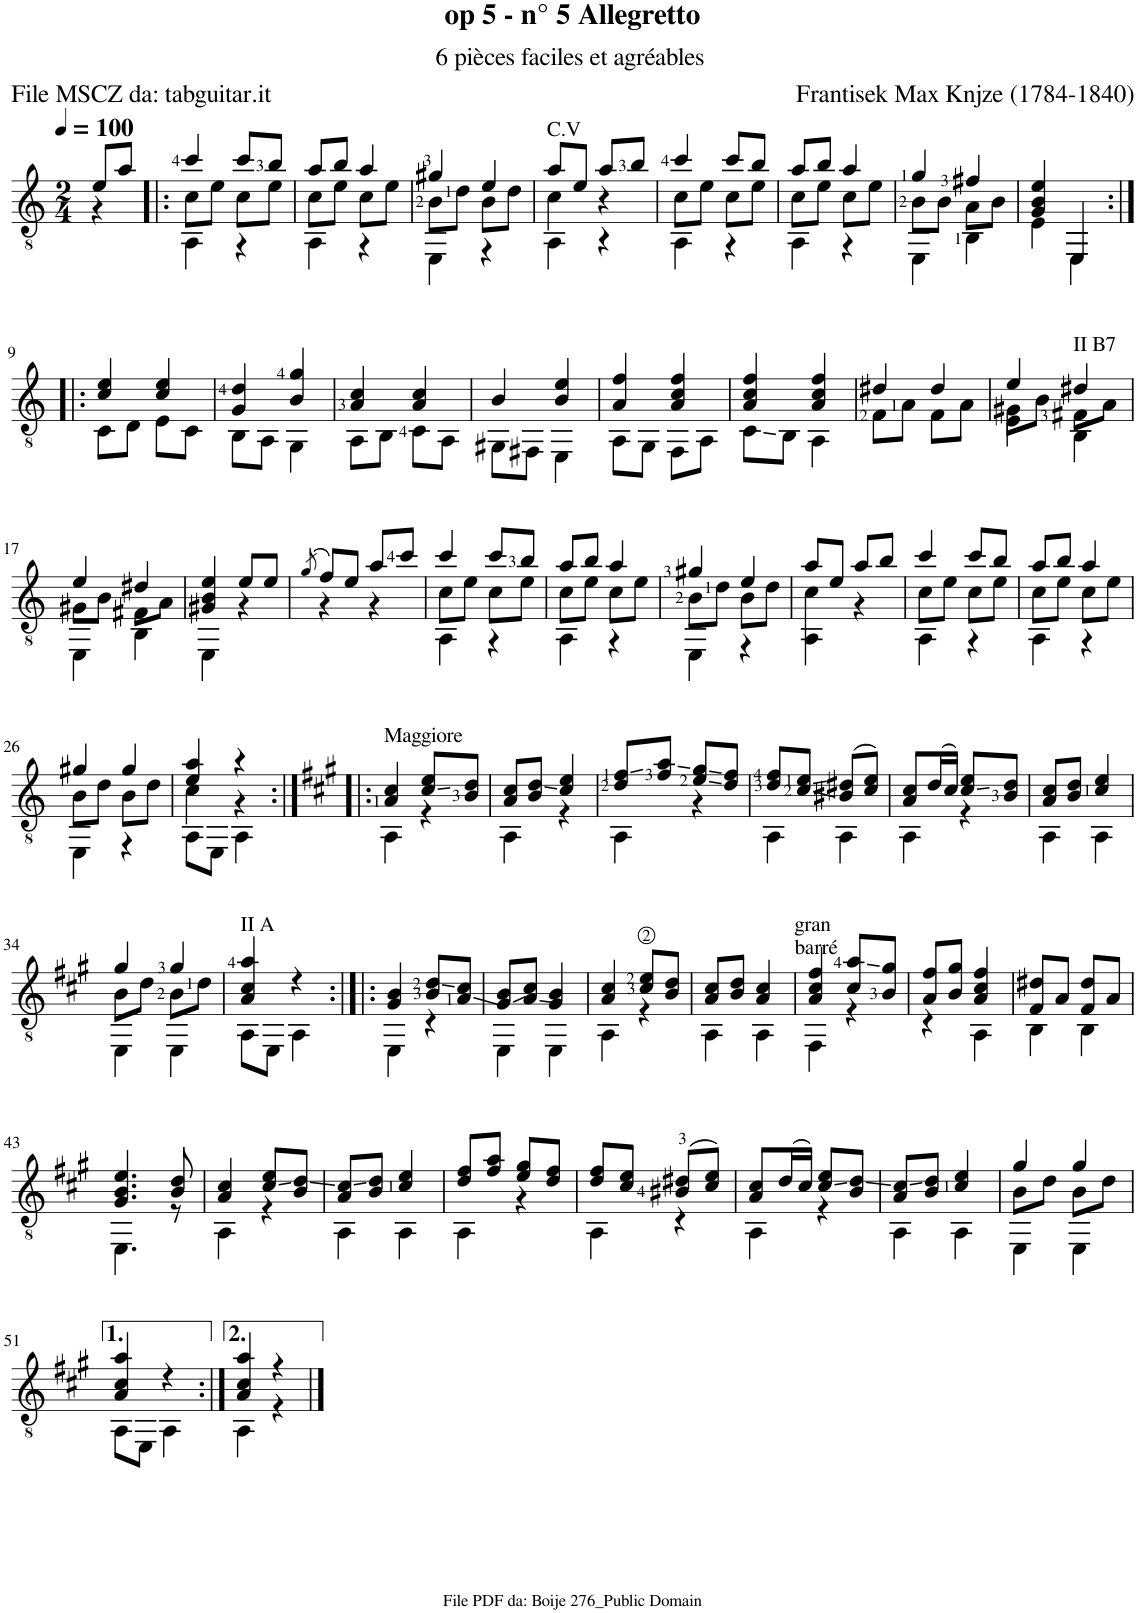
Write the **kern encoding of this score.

**kern
*part1
*staff1
*I"Guitar
*I'Guit.
*clefGv2
*k[]
*M2/4
*MM100
=
*^
8e/L	4r
8a/J	.
=1!|:	=1!|:
*	*^
4cc/	8c\L	4AA\
.	8e\J	.
8cc/L	8c\L	4r
8b/J	8e\J	.
=2	=2	=2
8a/L	8c\L	4AA\
8b/J	8e\J	.
4a/	8c\L	4r
.	8e\J	.
=3	=3	=3
4g#X/	8B\L	4EE\
.	8d\J	.
4e/	8B\L	4r
.	8d\J	.
=4	=4	=4
!LO:TX:a:t=C.V	!	!
8a/L	4c\	4AA\
8e/J	.	.
8a/L	4r	4r
8b/J	.	.
=5	=5	=5
4cc/	8c\L	4AA\
.	8e\J	.
8cc/L	8c\L	4r
8b/J	8e\J	.
=6	=6	=6
8a/L	8c\L	4AA\
8b/J	8e\J	.
4a/	8c\L	4r
.	8e\J	.
=7	=7	=7
4g/	8B\L	4EE\
.	8B\J	.
4f#X/	8A\L	4BB\
.	8B\J	.
*	*v	*v
=8	=8
4G/ 4B/ 4e/	4E\
4EE/	4EE\
!!LO:LB:g=z	!!
=9:|!|:	=9:|!|:
4c/ 4e/	8C\L
.	8D\J
4c/ 4e/	8E\L
.	8C\J
=10	=10
4G/ 4d/	8BB\L
.	8AA\J
4B/ 4g/	4GG\
=11	=11
4A/ 4c/	8AA\L
.	8BB\J
4A/ 4c/	8C\L
.	8AA\J
=12	=12
4B/	8GG#X\L
.	8FF#X\J
4B/ 4e/	4EE\
=13	=13
4A/ 4f/	8AA\L
.	8GG\J
4A/ 4c/ 4f/	8FF\L
.	8AA\J
=14	=14
4A/ 4c/ 4f/	8C\L
.	8BB\J
4A/ 4c/ 4f/	4AA\
=15	=15
4d#X/	8F\L
.	8A\J
4d#/	8F\L
.	8A\J
=16	=16
*	*^
4e/	8G#X\L	4E\
.	8B\J	.
!LO:TX:a:t=II B7	!	!
4d#X/	8F#X\L	4BB\
.	8A\J	.
!!LO:LB:g=z	!!	!!
=17	=17	=17
4e/	8G#X\L	4EE\
.	8B\J	.
4d#X/	8F#X\L	4BB\
.	8A\J	.
*	*v	*v
=18	=18
4G#X/ 4B/ 4e/	4EE\
8e/L	4r
8e/J	.
=19	=19
(8qg/	.
8f/L)	4r
8e/J	.
8a/L	4r
8cc/J	.
=20	=20
*	*^
4cc/	8c\L	4AA\
.	8e\J	.
8cc/L	8c\L	4r
8b/J	8e\J	.
=21	=21	=21
8a/L	8c\L	4AA\
8b/J	8e\J	.
4a/	8c\L	4r
.	8e\J	.
=22	=22	=22
4g#X/	8B\L	4EE\
.	8d\J	.
4e/	8B\L	4r
.	8d\J	.
*	*v	*v
=23	=23
8a/L	4AA\ 4c\
8e/J	.
8a/L	4r
8b/J	.
=24	=24
*	*^
4cc/	8c\L	4AA\
.	8e\J	.
8cc/L	8c\L	4r
8b/J	8e\J	.
=25	=25	=25
8a/L	8c\L	4AA\
8b/J	8e\J	.
4a/	8c\L	4r
.	8e\J	.
!!LO:LB:g=z	!!	!!
=26	=26	=26
4g#X/	8B\L	4EE\
.	8d\J	.
4g#/	8B\L	4r
.	8d\J	.
=27	=27	=27
4e/ 4a/	4c\	8AA\L
.	.	8EE\J
4r	4r	4AA\
*v	*v	*v
=28:|!|:
*k[f#c#g#]
*^
*	*^
!LO:TX:a:t=Maggiore	!	!
*	*v	*v
4A/ 4c#/	4AA\
8c#/ 8e/L	4r
8B/ 8d/J	.
=29	=29
8A/ 8c#/L	4AA\
8B/ 8d/J	.
4c#/ 4e/	4r
=30	=30
8d/ 8f#/L	4AA\
8f#/ 8a/J	.
8e/ 8g#/L	4r
8d/ 8f#/J	.
=31	=31
8d/ 8f#/L	4AA\
8c#/ 8e/J	.
(8B#X/ 8d#X/L	4AA\
8c#/ 8e/J)	.
=32	=32
8A/ 8c#/L	4AA\
(16d/L	.
16c#/JJ)	.
8c#/ 8e/L	4r
8B/ 8d/J	.
=33	=33
8A/ 8c#/L	4AA\
8B/ 8d/J	.
4c#/ 4e/	4AA\
!!LO:LB:g=z	!!
=34	=34
*	*^
4g#/	8B\L	4EE\
.	8d\J	.
4g#/	8B\L	4EE\
.	8d\J	.
*	*v	*v
=35	=35
!LO:TX:a:t=II A	!
4A/ 4c#/ 4a/	8AA\L
.	8EE\J
4r	4AA\
=36:|!|:	=36:|!|:
4G#/ 4B/	4EE\
8B/ 8d/L	4r
8A/ 8c#/J	.
=37	=37
8G#/ 8B/L	4EE\
8A/ 8c#/J	.
4G#/ 4B/	4EE\
=38	=38
4A/ 4c#/	4AA\
8c#/ 8e/L	4r
8B/ 8d/J	.
=39	=39
8A/ 8c#/L	4AA\
8B/ 8d/J	.
4A/ 4c#/	4AA\
=40	=40
!LO:TX:a:t=gran	!
!LO:TX:a:t=barré	!
4A/ 4c#/ 4f#/	4FF#\
8c#/ 8a/L	4r
8B/ 8g#/J	.
=41	=41
8A/ 8f#/L	4r
8B/ 8g#/J	.
4A/ 4c#/ 4f#/	4AA\
=42	=42
8F#/ 8d#X/L	4BB\
8A/J	.
8F#/ 8d#/L	4BB\
8A/J	.
!!LO:LB:g=z	!!
=43	=43
4.G#/ 4.B/ 4.e/	4.EE\
8B/ 8d/	8r
=44	=44
4A/ 4c#/	4AA\
8c#/ 8e/L	4r
8B/ 8d/J	.
=45	=45
8A/ 8c#/L	4AA\
8B/ 8d/J	.
4c#/ 4e/	4AA\
=46	=46
8d/ 8f#/L	4AA\
8f#/ 8a/J	.
8e/ 8g#/L	4r
8d/ 8f#/J	.
=47	=47
8d/ 8f#/L	4AA\
8c#/ 8e/J	.
(8B#X/ 8d#X/L	4r
8c#/ 8e/J)	.
=48	=48
8A/ 8c#/L	4AA\
(16d/L	.
16c#/JJ)	.
8c#/ 8e/L	4r
8B/ 8d/J	.
=49	=49
8A/ 8c#/L	4AA\
8B/ 8d/J	.
4c#/ 4e/	4AA\
=50	=50
*	*^
4g#/	8B\L	4EE\
.	8d\J	.
4g#/	8B\L	4EE\
.	8d\J	.
*	*v	*v
!!LO:LB:g=z
=51	=51
4A/ 4c#/ 4a/	8AA\L
.	8EE\J
4r	4AA\
=52:|!	=52:|!
4A/ 4c#/ 4a/	4AA\
4r	4r
*v	*v
==
*-
